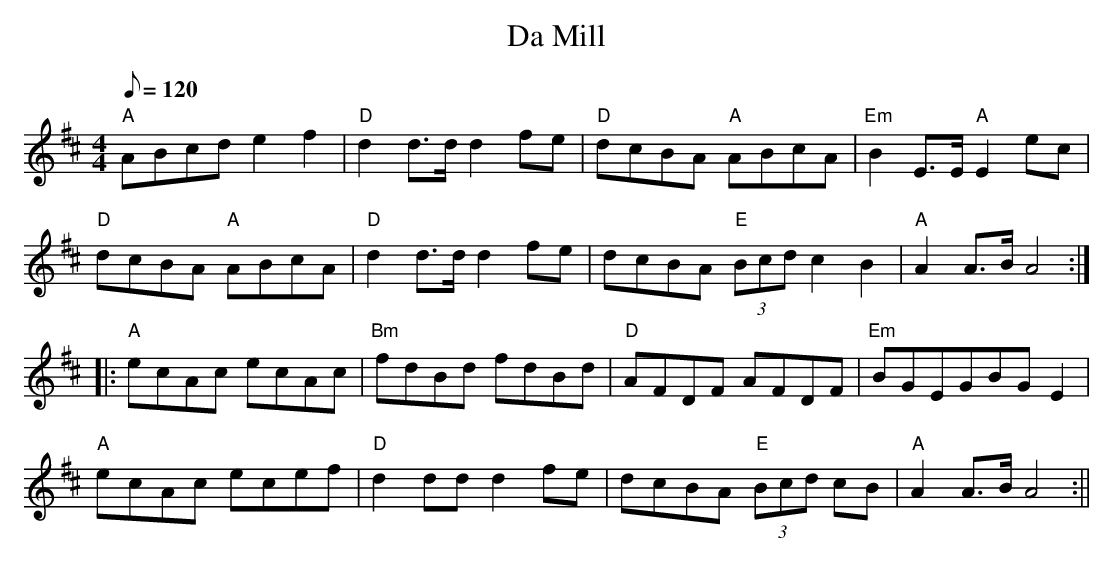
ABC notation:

X:1
T:Da Mill
M:4/4
L:1/8
Q:120
K:D
"A"A-Bcd e2-f2|"D"d2d>dd2f-e|"D"d-cBA "A"A-BcA|"Em"B2E>E "A"E2ec|
"D"d-cBA "A"A-BcA|"D"d2d>dd2f-e|d-cBA "E"(3Bcd c2B2|"A"A2A>BA4::
"A"ecAc ecAc|"Bm"fdBd fdBd|"D"AFDF AFDF|"Em"BGEGBG-E2|
"A"ecAc ecef|"D"d2 dd d2 f-e|dcBA "E"(3Bcd cB|"A"A2A>BA4:||
